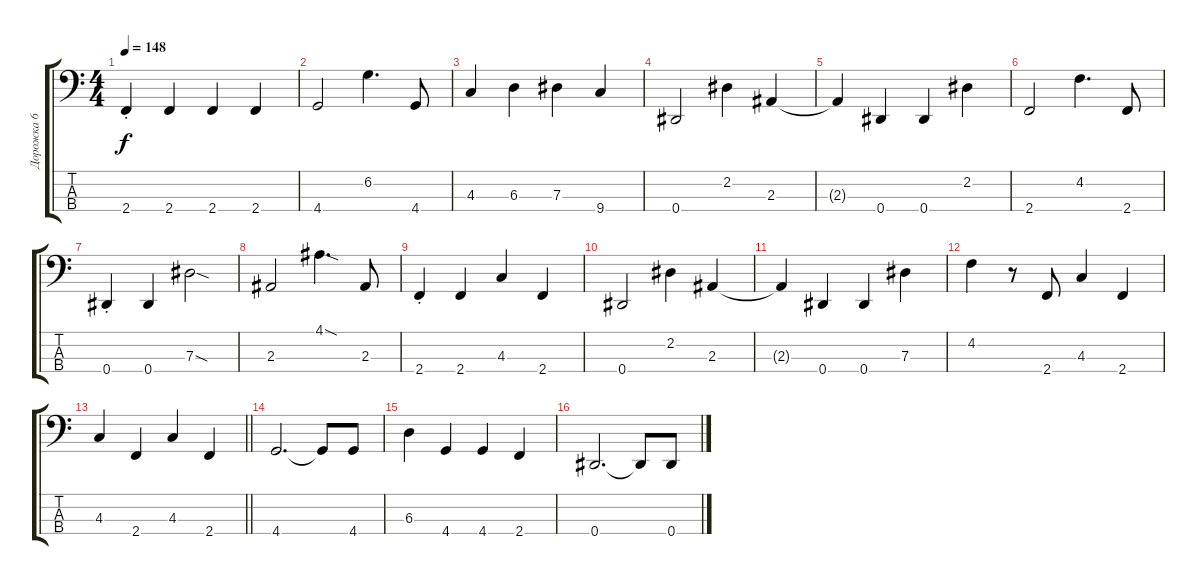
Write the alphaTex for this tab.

\track ("Дорожка 6" "Дорожка 6") {instrument electricbassfinger}
\staff {score tabs}
\tuning (Gb2 Db2 Ab1 Eb1) {hide}
\ts (4 4)
\tempo 148
\clef f4
\ks c
2.4{st}.4{dy f} 2.4.4 2.4.4 2.4.4 |
4.4.2 6.2.4{d} 4.4.8 |
4.3.4 6.3.4 7.3.4 9.4.4 |
0.4.2 2.2.4 2.3.4 |
2.3{t}.4 0.4.4 0.4.4 2.2.4 |
2.4.2 4.2.4{d} 2.4.8 |
0.4{st}.4 0.4.4 7.3{sod}.2 |
2.3.2 4.1{sod}.4{d} 2.3.8 |
2.4{st}.4 2.4.4 4.3.4 2.4.4 |
0.4.2 2.2.4 2.3.4 |
2.3{t}.4 0.4.4 0.4.4 7.3.4 |
4.2.4 r.8 2.4.8 4.3.4 2.4.4 |
\barLineRight lightlight
4.3.4 2.4.4 4.3.4 2.4.4 |
4.4.2{d} 4.4{t}.8 4.4.8 |
6.3.4 4.4.4 4.4.4 2.4.4 |
0.4.2{d} 0.4{t}.8 0.4.8
